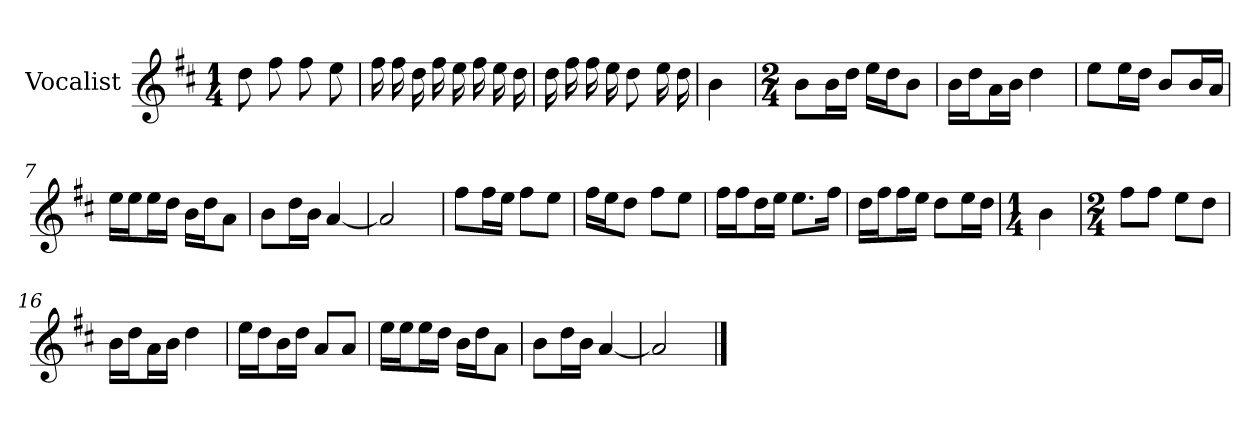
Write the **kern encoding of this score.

**kern
*part1
*staff1
*I"Vocalist
*k[f#c#]
*D:
*M1/4
=
8dd
8ff#
8ff#
8ee
=1
16ff#
16ff#
16dd
16ff#
16ee
16ff#
16ee
16dd
=2
16dd
16ff#
16ff#
16ee
8dd
16ee
16dd
=3
4b
=4
*M2/4
8bL
16bL
16ddJJ
16eeLL
16ddJ
8bJ
=5
16bLL
16ddJ
16aL
16bJJ
4dd
=6
8eeL
16eeL
16ddJJ
8bL
16bL
16aJJ
=7
16eeLL
16eeJ
16eeL
16ddJJ
16bLL
16ddJ
8aJ
=8
8bL
16ddL
16bJJ
[4a
=9
2a]
=10
8ff#L
16ff#L
16eeJJ
8ff#L
8eeJ
=11
16ff#LL
16eeJ
8ddJ
8ff#L
8eeJ
=12
16ff#LL
16ff#J
16ddL
16eeJJ
8.eeL
16ff#Jk
=13
16ddLL
16ff#J
16ff#L
16eeJJ
8ddL
16eeL
16ddJJ
=14
*M1/4
4b
=15
*M2/4
8ff#L
8ff#J
8eeL
8ddJ
=16
16bLL
16ddJ
16aL
16bJJ
4dd
=17
16eeLL
16ddJ
16bL
16ddJJ
8aL
8aJ
=18
16eeLL
16eeJ
16eeL
16ddJJ
16bLL
16ddJ
8aJ
=19
8bL
16ddL
16bJJ
[4a
=20
2a]
==
*-
